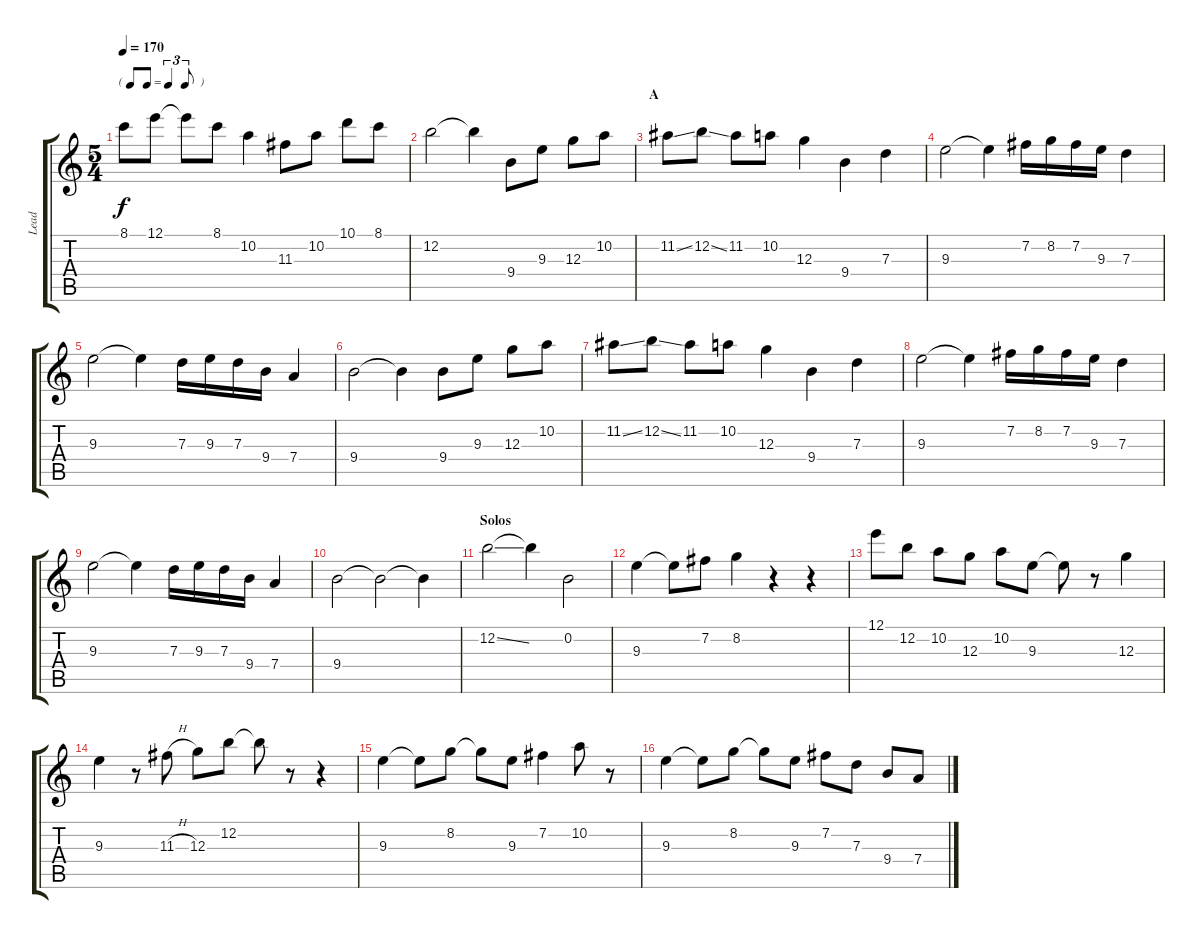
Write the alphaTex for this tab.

\track ("Lead" "Lead") {instrument electricguitarjazz}
\staff {score tabs}
\tuning (E4 B3 G3 D3 A2 E2) {hide}
\ts (5 4)
\tf triplet8th
\tempo 170
\clef g2
\ks c
8.1.8{dy f} 12.1.8 12.1{t}.8 8.1.8 10.2.4 11.3.8 10.2.8 10.1.8 8.1.8 |
12.2.2 12.2{t}.4 9.4.8 9.3.8 12.3.8 10.2.8 |
\section ("" "A")
11.2{ss}.8 12.2{ss}.8 11.2.8 10.2.8 12.3.4 9.4.4 7.3.4 |
9.3.2 9.3{t}.4 7.2.16 8.2.16 7.2.16 9.3.16 7.3.4 |
9.3.2 9.3{t}.4 7.3.16 9.3.16 7.3.16 9.4.16 7.4.4 |
9.4.2 9.4{t}.4 9.4.8 9.3.8 12.3.8 10.2.8 |
11.2{ss}.8 12.2{ss}.8 11.2.8 10.2.8 12.3.4 9.4.4 7.3.4 |
9.3.2 9.3{t}.4 7.2.16 8.2.16 7.2.16 9.3.16 7.3.4 |
9.3.2 9.3{t}.4 7.3.16 9.3.16 7.3.16 9.4.16 7.4.4 |
9.4.2 9.4{t}.2 9.4{t}.4 |
\section ("" "Solos")
12.2{ss}.2 12.2{t}.4 0.2.2 |
9.3.4 9.3{t}.8 7.2.8 8.2.4 r.4 r.4 |
12.1.8 12.2.8 10.2.8 12.3.8 10.2.8 9.3.8 9.3{t}.8 r.8 12.3.4 |
9.3.4 r.8 11.3{h}.8 12.3.8 12.2.8 12.2{t}.8 r.8 r.4 |
9.3.4 9.3{t}.8 8.2.8 8.2{t}.8 9.3.8 7.2.4 10.2.8 r.8 |
9.3.4 9.3{t}.8 8.2.8 8.2{t}.8 9.3.8 7.2.8 7.3.8 9.4.8 7.4.8
